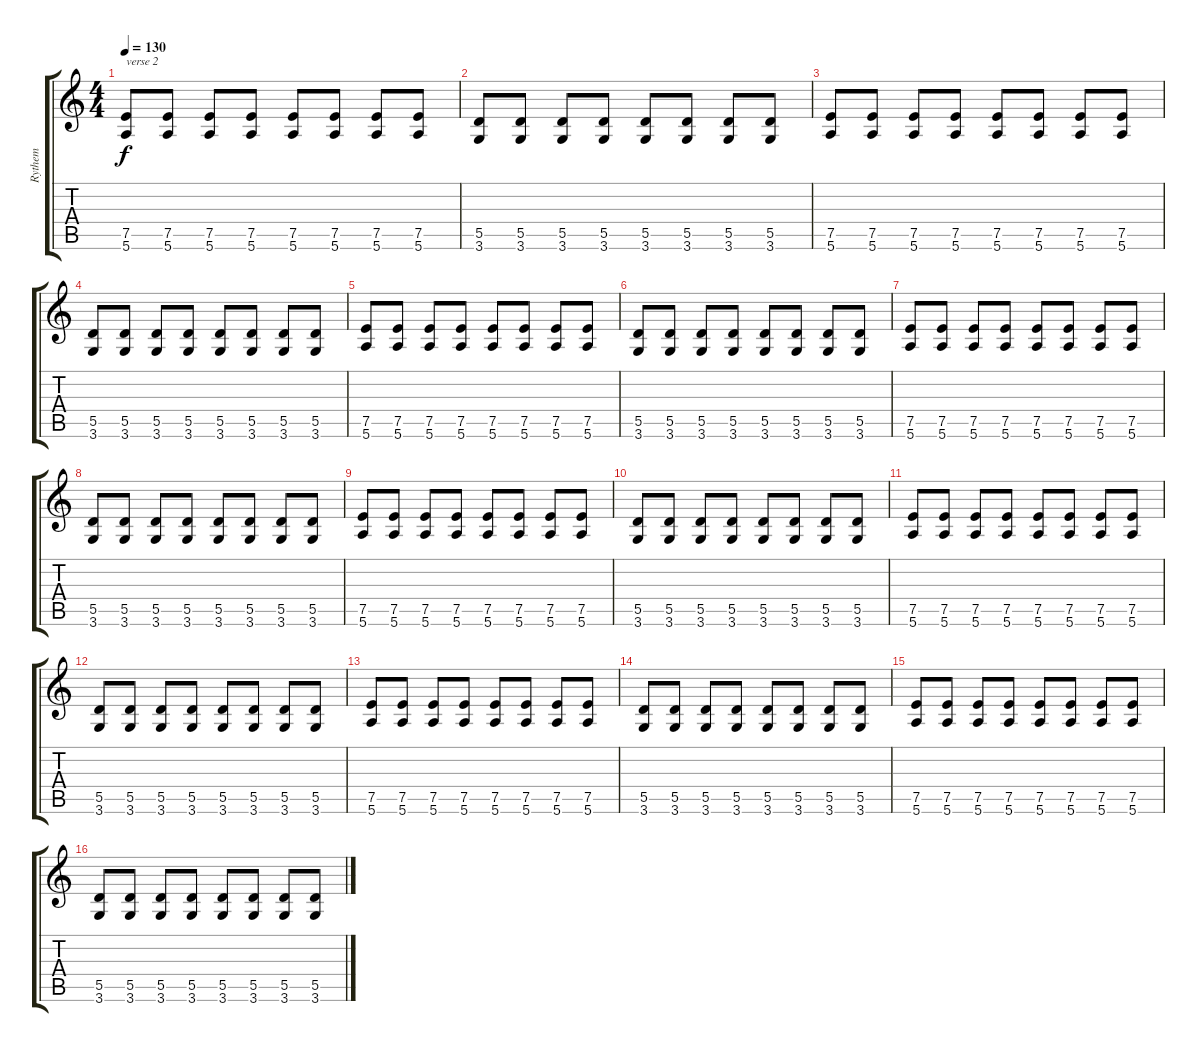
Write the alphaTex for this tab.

\track ("Rythem" "Rythem") {instrument overdrivenguitar}
\staff {score tabs}
\tuning (E4 B3 G3 D3 A2 E2) {hide}
\ts (4 4)
\tempo 130
\clef g2
\ks c
(7.5 5.6).8{txt "verse 2" dy f volume 4} (7.5 5.6).8 (7.5 5.6).8 (7.5 5.6).8 (7.5 5.6).8 (7.5 5.6).8 (7.5 5.6).8 (7.5 5.6).8 |
(5.5 3.6).8 (5.5 3.6).8 (5.5 3.6).8 (5.5 3.6).8 (5.5 3.6).8 (5.5 3.6).8 (5.5 3.6).8 (5.5 3.6).8 |
(7.5 5.6).8 (7.5 5.6).8 (7.5 5.6).8 (7.5 5.6).8 (7.5 5.6).8 (7.5 5.6).8 (7.5 5.6).8 (7.5 5.6).8 |
(5.5 3.6).8 (5.5 3.6).8 (5.5 3.6).8 (5.5 3.6).8 (5.5 3.6).8 (5.5 3.6).8 (5.5 3.6).8 (5.5 3.6).8 |
(7.5 5.6).8{volume 4} (7.5 5.6).8 (7.5 5.6).8 (7.5 5.6).8 (7.5 5.6).8 (7.5 5.6).8 (7.5 5.6).8 (7.5 5.6).8 |
(5.5 3.6).8 (5.5 3.6).8 (5.5 3.6).8 (5.5 3.6).8 (5.5 3.6).8 (5.5 3.6).8 (5.5 3.6).8 (5.5 3.6).8 |
(7.5 5.6).8 (7.5 5.6).8 (7.5 5.6).8 (7.5 5.6).8 (7.5 5.6).8 (7.5 5.6).8 (7.5 5.6).8 (7.5 5.6).8 |
(5.5 3.6).8 (5.5 3.6).8 (5.5 3.6).8 (5.5 3.6).8 (5.5 3.6).8 (5.5 3.6).8 (5.5 3.6).8 (5.5 3.6).8 |
(7.5 5.6).8{volume 4} (7.5 5.6).8 (7.5 5.6).8 (7.5 5.6).8 (7.5 5.6).8 (7.5 5.6).8 (7.5 5.6).8 (7.5 5.6).8 |
(5.5 3.6).8 (5.5 3.6).8 (5.5 3.6).8 (5.5 3.6).8 (5.5 3.6).8 (5.5 3.6).8 (5.5 3.6).8 (5.5 3.6).8 |
(7.5 5.6).8 (7.5 5.6).8 (7.5 5.6).8 (7.5 5.6).8 (7.5 5.6).8 (7.5 5.6).8 (7.5 5.6).8 (7.5 5.6).8 |
(5.5 3.6).8 (5.5 3.6).8 (5.5 3.6).8 (5.5 3.6).8 (5.5 3.6).8 (5.5 3.6).8 (5.5 3.6).8 (5.5 3.6).8 |
(7.5 5.6).8{volume 4} (7.5 5.6).8 (7.5 5.6).8 (7.5 5.6).8 (7.5 5.6).8 (7.5 5.6).8 (7.5 5.6).8 (7.5 5.6).8 |
(5.5 3.6).8 (5.5 3.6).8 (5.5 3.6).8 (5.5 3.6).8 (5.5 3.6).8 (5.5 3.6).8 (5.5 3.6).8 (5.5 3.6).8 |
(7.5 5.6).8 (7.5 5.6).8 (7.5 5.6).8 (7.5 5.6).8 (7.5 5.6).8 (7.5 5.6).8 (7.5 5.6).8 (7.5 5.6).8 |
(5.5 3.6).8 (5.5 3.6).8 (5.5 3.6).8 (5.5 3.6).8 (5.5 3.6).8 (5.5 3.6).8 (5.5 3.6).8 (5.5 3.6).8
